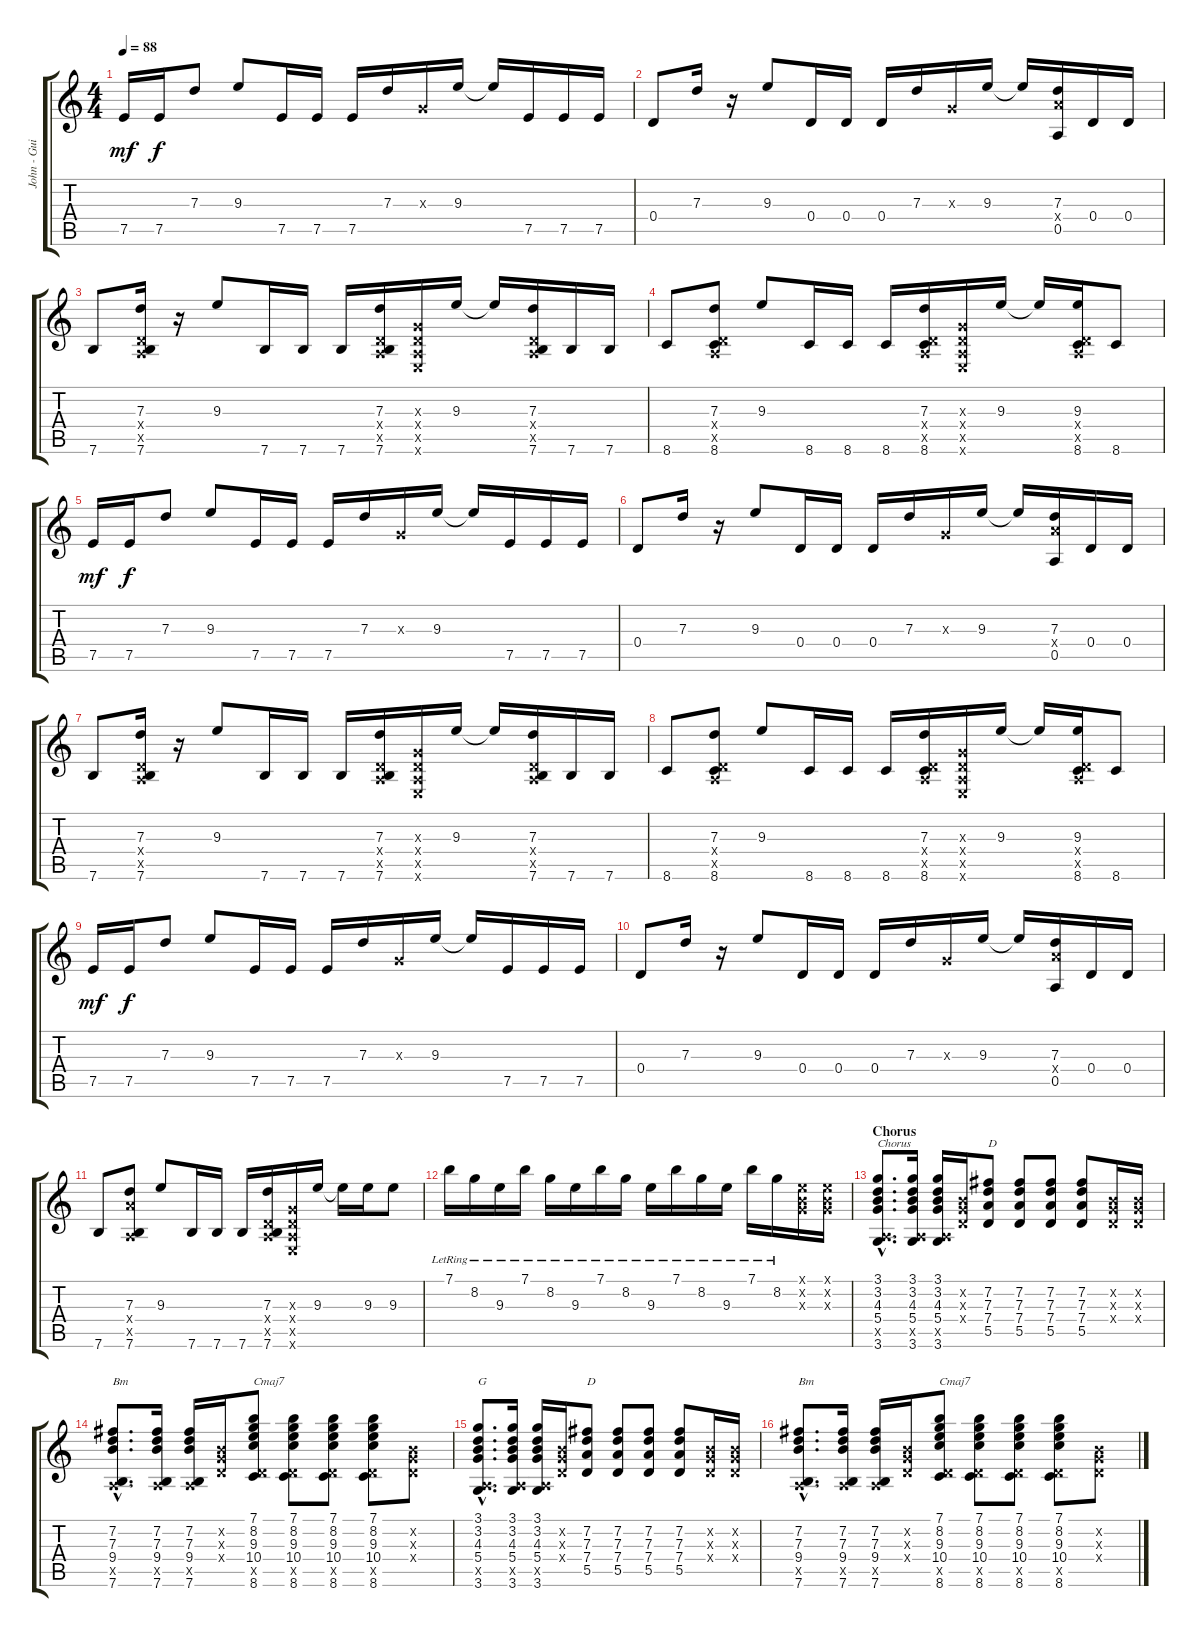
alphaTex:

\track ("John - Guitar" "John - Gui") {instrument electricguitarclean}
\staff {score tabs}
\tuning (E4 B3 G3 D3 A2 E2) {hide}
\ts (4 4)
\tempo 88
\clef g2
\ks c
7.5.16{dy mf} 7.5.16{dy f} 7.3.8 9.3.8 7.5.16 7.5.16 7.5.16 7.3.16 0.3{x}.16 9.3.16 9.3{t}.16 7.5.16 7.5.16 7.5.16 |
0.4.8 7.3.16 r.16 9.3.8 0.4.16 0.4.16 0.4.16 7.3.16 0.3{x}.16 9.3.16 9.3{t}.16 (7.3 7.4{x} 0.5).16 0.4.16 0.4.16 |
7.6.8 (7.3 0.4{x} 0.5{x} 7.6).16 r.16 9.3.8 7.6.16 7.6.16 7.6.16 (7.3 0.4{x} 0.5{x} 7.6).16 (0.3{x} 0.4{x} 0.5{x} 0.6{x}).16 9.3.16 9.3{t}.16 (7.3 0.4{x} 0.5{x} 7.6).16 7.6.16 7.6.16 |
8.6.8 (7.3 0.4{x} 0.5{x} 8.6).8 9.3.8 8.6.16 8.6.16 8.6.16 (7.3 0.4{x} 0.5{x} 8.6).16 (0.3{x} 0.4{x} 0.5{x} 0.6{x}).16 9.3.16 9.3{t}.16 (9.3 0.4{x} 0.5{x} 8.6).16 8.6.8 |
7.5.16{dy mf} 7.5.16{dy f} 7.3.8 9.3.8 7.5.16 7.5.16 7.5.16 7.3.16 0.3{x}.16 9.3.16 9.3{t}.16 7.5.16 7.5.16 7.5.16 |
0.4.8 7.3.16 r.16 9.3.8 0.4.16 0.4.16 0.4.16 7.3.16 0.3{x}.16 9.3.16 9.3{t}.16 (7.3 7.4{x} 0.5).16 0.4.16 0.4.16 |
7.6.8 (7.3 0.4{x} 0.5{x} 7.6).16 r.16 9.3.8 7.6.16 7.6.16 7.6.16 (7.3 0.4{x} 0.5{x} 7.6).16 (0.3{x} 0.4{x} 0.5{x} 0.6{x}).16 9.3.16 9.3{t}.16 (7.3 0.4{x} 0.5{x} 7.6).16 7.6.16 7.6.16 |
8.6.8 (7.3 0.4{x} 0.5{x} 8.6).8 9.3.8 8.6.16 8.6.16 8.6.16 (7.3 0.4{x} 0.5{x} 8.6).16 (0.3{x} 0.4{x} 0.5{x} 0.6{x}).16 9.3.16 9.3{t}.16 (9.3 0.4{x} 0.5{x} 8.6).16 8.6.8 |
7.5.16{dy mf} 7.5.16{dy f} 7.3.8 9.3.8 7.5.16 7.5.16 7.5.16 7.3.16 0.3{x}.16 9.3.16 9.3{t}.16 7.5.16 7.5.16 7.5.16 |
0.4.8 7.3.16 r.16 9.3.8 0.4.16 0.4.16 0.4.16 7.3.16 0.3{x}.16 9.3.16 9.3{t}.16 (7.3 7.4{x} 0.5).16 0.4.16 0.4.16 |
7.6.8 (7.3 7.4{x} 0.5{x} 7.6).8 9.3.8 7.6.16 7.6.16 7.6.16 (7.3 0.4{x} 0.5{x} 7.6).16 (0.3{x} 0.4{x} 0.5{x} 0.6{x}).16 9.3.16 9.3{t}.16 9.3.16 9.3.8 |
7.1{lr}.16 8.2{lr}.16 9.3{lr}.16 7.1{lr}.16 8.2{lr}.16 9.3{lr}.16 7.1{lr}.16 8.2{lr}.16 9.3{lr}.16 7.1{lr}.16 8.2{lr}.16 9.3{lr}.16 7.1{lr}.16 8.2{lr}.16 (0.1{x} 0.2{x} 0.3{x}).16 (0.1{x} 0.2{x} 0.3{x}).16 |
\section ("" "Chorus")
(3.1{hac} 3.2{hac} 4.3{hac} 5.4{hac} 0.5{hac x} 3.6{hac}).8{d txt "Chorus"} (3.1 3.2 4.3 5.4 0.5{x} 3.6).16 (3.1 3.2 4.3 5.4 0.5{x} 3.6).16 (0.2{x} 0.3{x} 0.4{x}).16 (7.2 7.3 7.4 5.5).8{txt "D"} (7.2 7.3 7.4 5.5).8 (7.2 7.3 7.4 5.5).8 (7.2 7.3 7.4 5.5).8 (0.2{x} 0.3{x} 0.4{x}).16 (0.2{x} 0.3{x} 0.4{x}).16 |
(7.2{hac} 7.3{hac} 9.4{hac} 0.5{hac x} 7.6{hac}).8{d txt "Bm"} (7.2 7.3 9.4 0.5{x} 7.6).16 (7.2 7.3 9.4 0.5{x} 7.6).16 (0.2{x} 0.3{x} 0.4{x}).16 (7.1 8.2 9.3 10.4 5.5{x} 8.6).8{txt "Cmaj7"} (7.1 8.2 9.3 10.4 5.5{x} 8.6).8 (7.1 8.2 9.3 10.4 5.5{x} 8.6).8 (7.1 8.2 9.3 10.4 5.5{x} 8.6).8 (0.2{x} 0.3{x} 0.4{x}).8 |
(3.1{hac} 3.2{hac} 4.3{hac} 5.4{hac} 0.5{hac x} 3.6{hac}).8{d txt "G"} (3.1 3.2 4.3 5.4 0.5{x} 3.6).16 (3.1 3.2 4.3 5.4 0.5{x} 3.6).16 (0.2{x} 0.3{x} 0.4{x}).16 (7.2 7.3 7.4 5.5).8{txt "D"} (7.2 7.3 7.4 5.5).8 (7.2 7.3 7.4 5.5).8 (7.2 7.3 7.4 5.5).8 (0.2{x} 0.3{x} 0.4{x}).16 (0.2{x} 0.3{x} 0.4{x}).16 |
(7.2{hac} 7.3{hac} 9.4{hac} 0.5{hac x} 7.6{hac}).8{d txt "Bm"} (7.2 7.3 9.4 0.5{x} 7.6).16 (7.2 7.3 9.4 0.5{x} 7.6).16 (0.2{x} 0.3{x} 0.4{x}).16 (7.1 8.2 9.3 10.4 5.5{x} 8.6).8{txt "Cmaj7"} (7.1 8.2 9.3 10.4 5.5{x} 8.6).8 (7.1 8.2 9.3 10.4 5.5{x} 8.6).8 (7.1 8.2 9.3 10.4 5.5{x} 8.6).8 (0.2{x} 0.3{x} 0.4{x}).8
